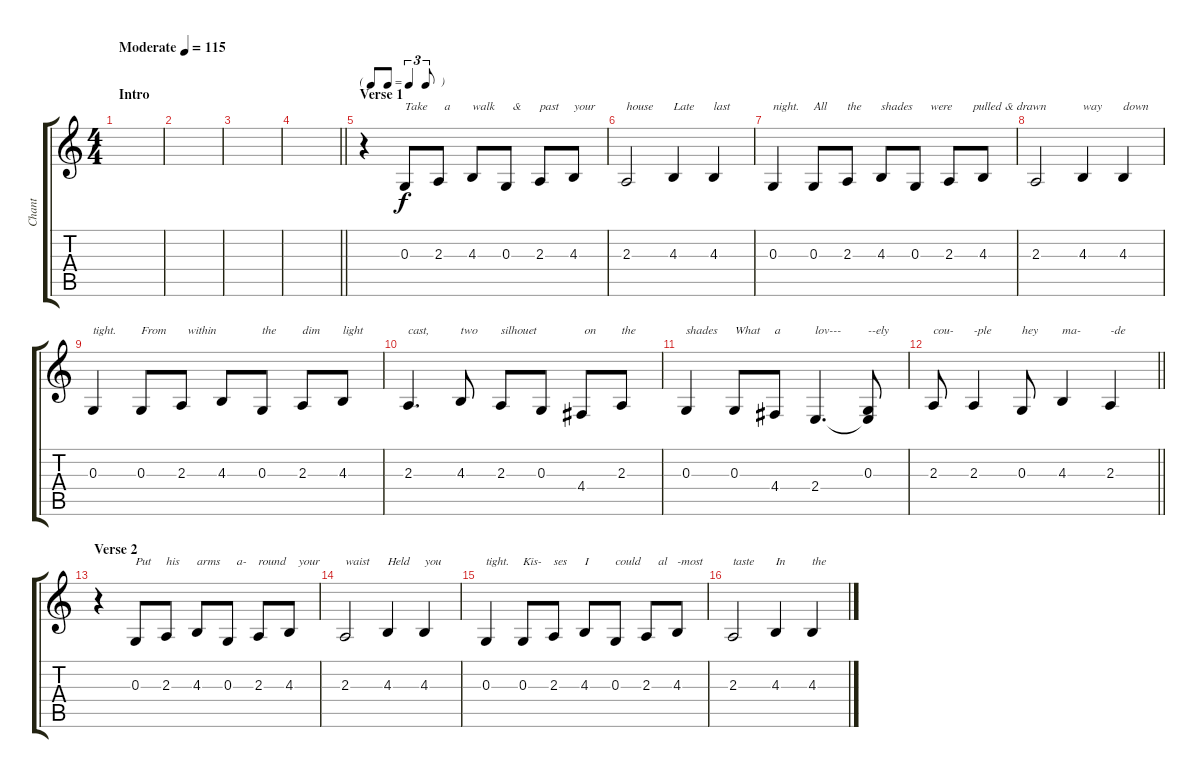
\track ("Chant" "Chant") {instrument lead3calliope}
\staff {score tabs}
\tuning (E4 B3 G3 D3 A2 E2) {hide}
\ts (4 4)
\section ("" "Intro")
\tempo (115 "Moderate")
\clef g2
\ks c
|
|
|
\barLineRight lightlight
|
\tf triplet8th
\section ("" "Verse 1")
r.4 0.3.8{txt "Take  "} 2.3.8{txt "  a"} 4.3.8{txt "walk"} 0.3.8{txt "  &"} 2.3.8{txt "past"} 4.3.8{txt "your"} |
2.3.2{txt "house"} 4.3.4{txt "Late"} 4.3.4{txt "last"} |
0.3.4{txt "night."} 0.3.8{txt "All "} 2.3.8{txt "the"} 4.3.8{txt "shades"} 0.3.8{txt "     were"} 2.3.8{txt "        pulled & drawn"} 4.3.8 |
2.3.2 4.3.4{txt "way"} 4.3.4{txt "down"} |
0.3.4{txt "tight."} 0.3.8{txt "From"} 2.3.8{txt "  within"} 4.3.8 0.3.8{txt "the"} 2.3.8{txt "dim"} 4.3.8{txt "light"} |
2.3.4{d txt "cast,"} 4.3.8{txt "two"} 2.3.8{txt "silhouet"} 0.3.8 4.4.8{txt " on"} 2.3.8{txt "the"} |
0.3.4{txt "shades"} 0.3.8{txt "What"} 4.4.8{txt "a"} 2.4.4{d txt "lov---"} (0.3 2.4{t}).8{txt "--ely"} |
\barLineRight lightlight
2.3.8{txt "cou-"} 2.3.4{txt "-ple"} 0.3.8{txt "hey"} 4.3.4{txt "ma-"} 2.3.4{txt "-de"} |
\section ("" "Verse 2")
r.4 0.3.8{txt "Put"} 2.3.8{txt "his"} 4.3.8{txt "arms"} 0.3.8{txt "   a-"} 2.3.8{txt "round"} 4.3.8{txt "   your"} |
2.3.2{txt "waist"} 4.3.4{txt "Held"} 4.3.4{txt "you"} |
0.3.4{txt "tight."} 0.3.8{txt "Kis-"} 2.3.8{txt "ses"} 4.3.8{txt "I"} 0.3.8{txt "could"} 2.3.8{txt "    al"} 4.3.8{txt "-most"} |
2.3.2{txt "taste"} 4.3.4{txt "In"} 4.3.4{txt "the"}
